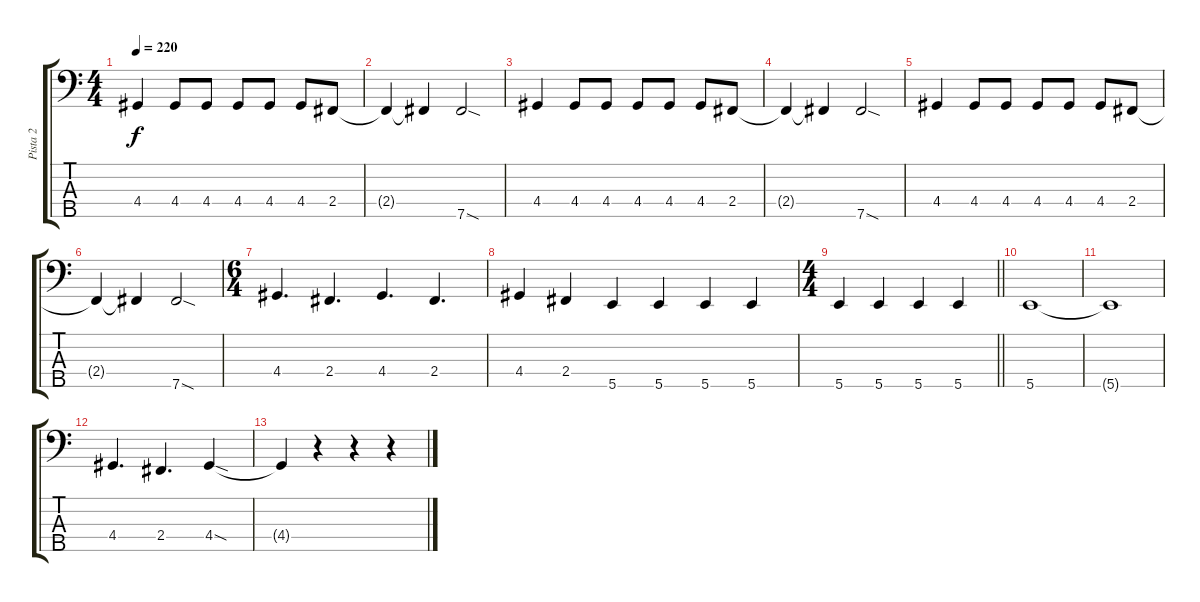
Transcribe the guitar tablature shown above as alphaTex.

\track ("Pista 2" "Pista 2") {instrument electricbassfinger}
\staff {score tabs}
\tuning (G2 D2 A1 E1 B0) {hide}
\ts (4 4)
\tempo 220
\clef f4
\ks c
4.4.4{dy f} 4.4.8 4.4.8 4.4.8 4.4.8 4.4.8 2.4.8 |
2.4{t}.4 2.4{t}.4 7.5{sod}.2 |
4.4.4 4.4.8 4.4.8 4.4.8 4.4.8 4.4.8 2.4.8 |
2.4{t}.4 2.4{t}.4 7.5{sod}.2 |
4.4.4 4.4.8 4.4.8 4.4.8 4.4.8 4.4.8 2.4.8 |
2.4{t}.4 2.4{t}.4 7.5{sod}.2 |
\ts (6 4)
4.4.4{d} 2.4.4{d} 4.4.4{d} 2.4.4{d} |
4.4.4 2.4.4 5.5.4 5.5.4 5.5.4 5.5.4 |
\ts (4 4)
\barLineRight lightlight
5.5.4 5.5.4 5.5.4 5.5.4 |
5.5.1 |
5.5{t}.1 |
4.4.4{d} 2.4.4{d} 4.4{sod}.4 |
4.4{t}.4 r.4 r.4 r.4
